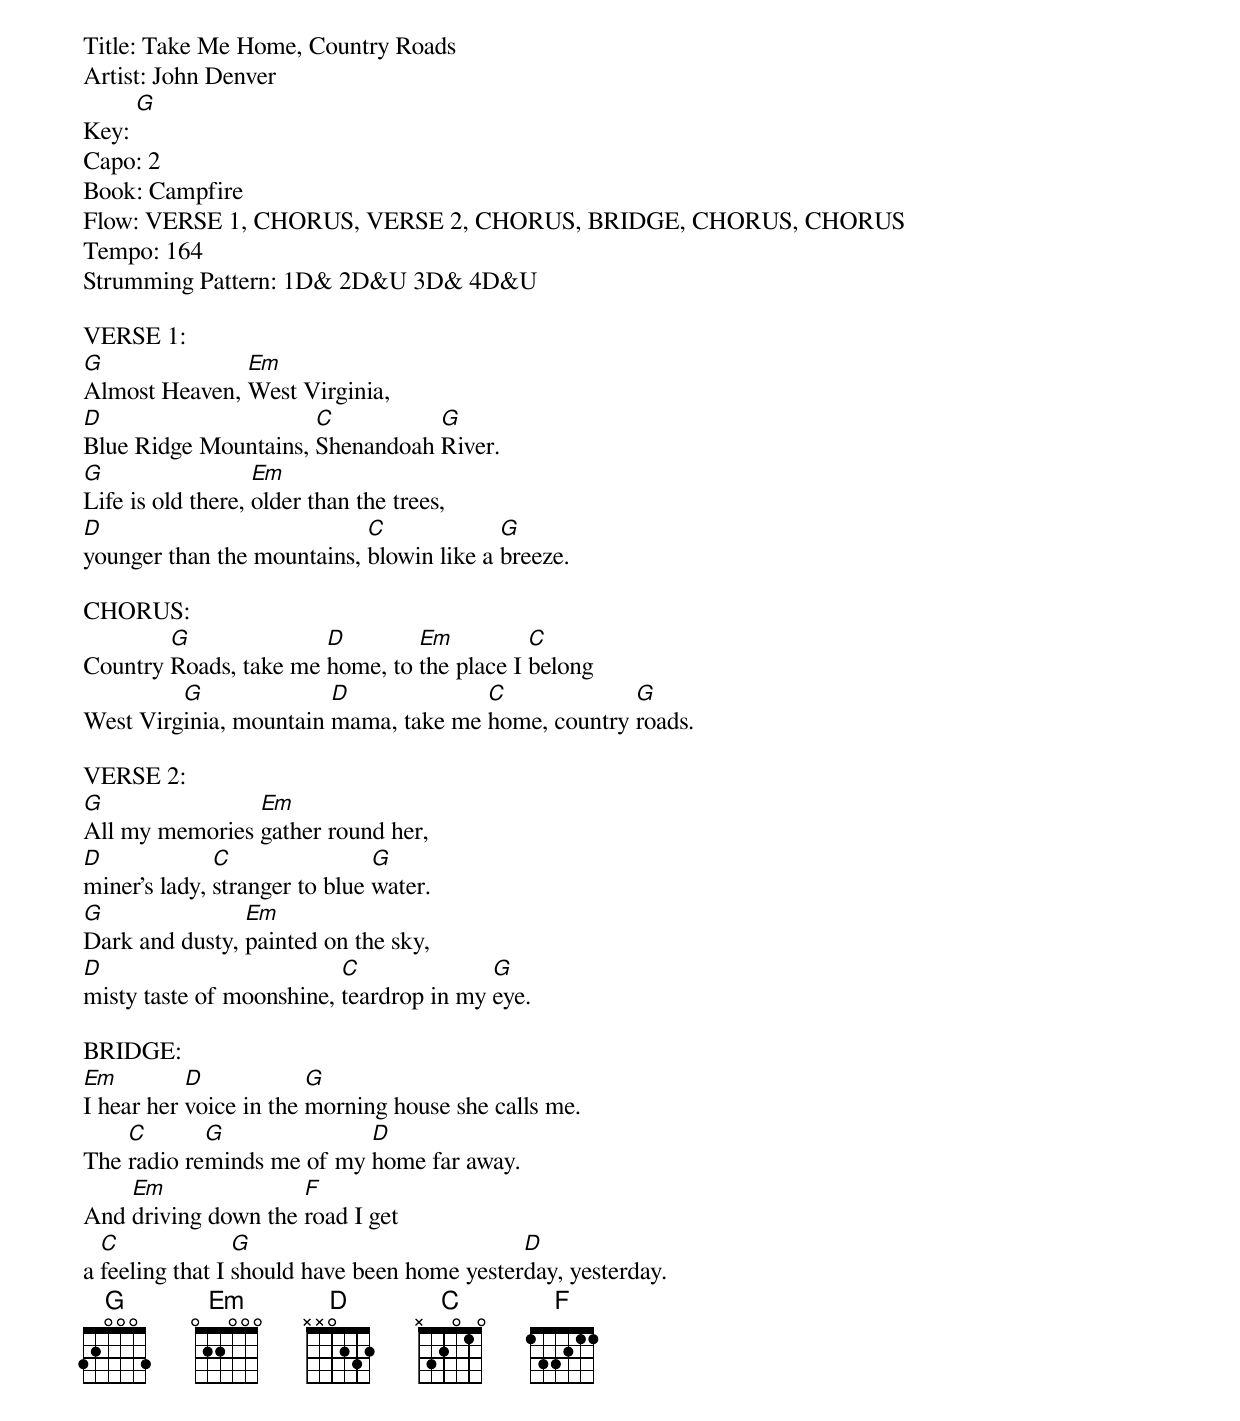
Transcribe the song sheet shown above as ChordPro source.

Title: Take Me Home, Country Roads
Artist: John Denver
Key: [G]
Capo: 2
Book: Campfire
Flow: VERSE 1, CHORUS, VERSE 2, CHORUS, BRIDGE, CHORUS, CHORUS
Tempo: 164
Strumming Pattern: 1D& 2D&U 3D& 4D&U

VERSE 1:
[G]Almost Heaven, [Em]West Virginia,
[D]Blue Ridge Mountains, [C]Shenandoah [G]River.
[G]Life is old there, [Em]older than the trees,
[D]younger than the mountains, [C]blowin like a [G]breeze.

CHORUS:
Country [G]Roads, take me [D]home, to [Em]the place I [C]belong
West Virg[G]inia, mountain [D]mama, take me [C]home, country [G]roads.

VERSE 2:
[G]All my memories [Em]gather round her,
[D]miner's lady, [C]stranger to blue [G]water.
[G]Dark and dusty, [Em]painted on the sky,
[D]misty taste of moonshine, [C]teardrop in my [G]eye.

BRIDGE:
[Em]I hear her [D]voice in the [G]morning house she calls me.
The [C]radio re[G]minds me of my [D]home far away.
And [Em]driving down the [F]road I get
a [C]feeling that I [G]should have been home yester[D]day, yesterday.
